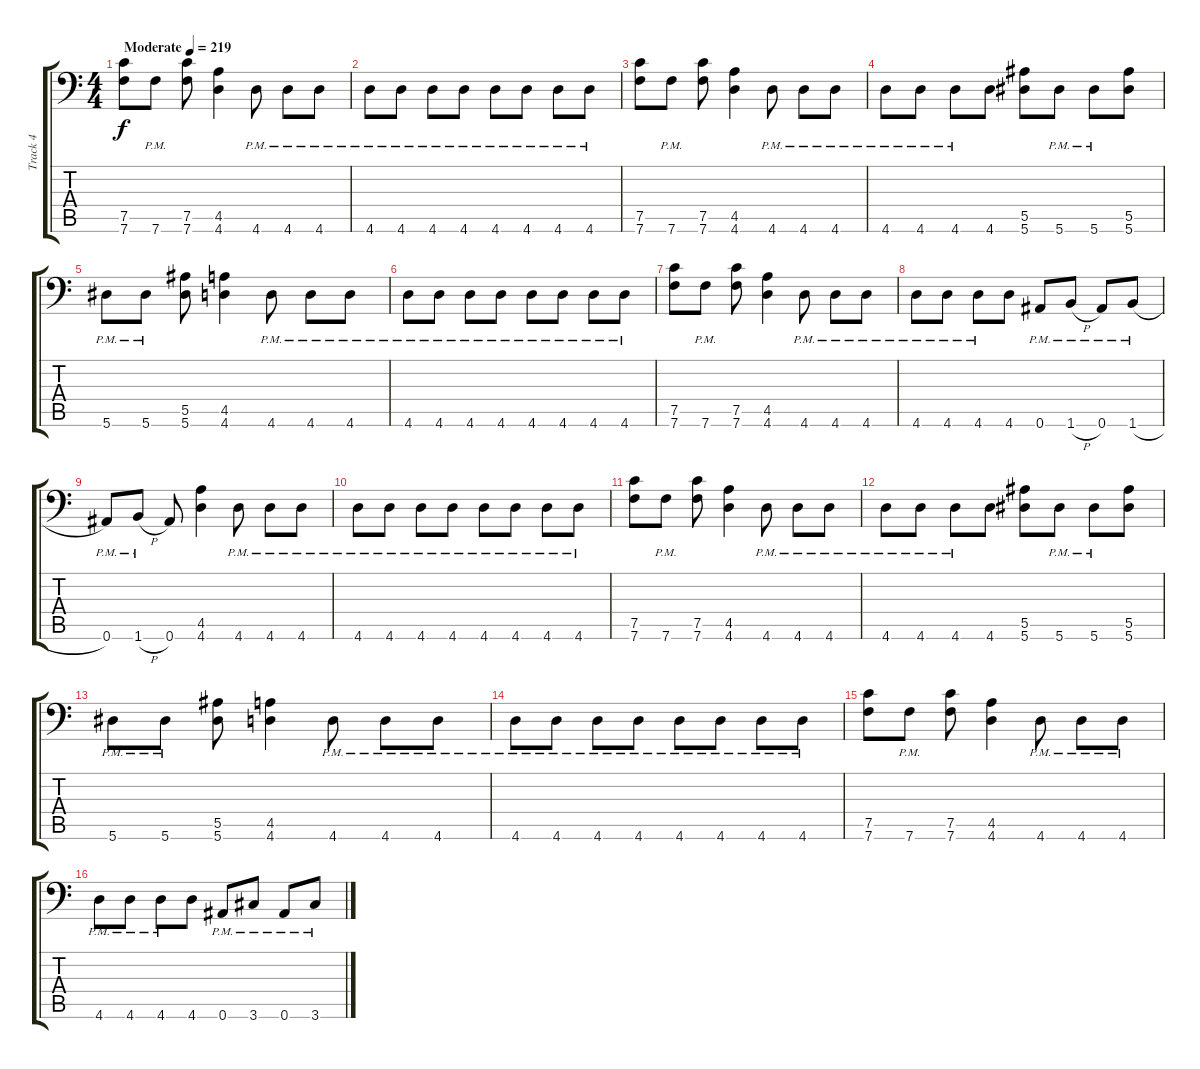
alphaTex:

\track ("Track 4" "Track 4") {instrument electricbassfinger}
\staff {score tabs}
\tuning (C4 G3 Eb3 Bb2 F2 Bb1) {hide}
\ts (4 4)
\tempo (219 "Moderate")
\clef f4
\ks c
(7.5 7.6).8{dy f instrument electricbassfinger} 7.6{pm}.8 (7.5 7.6).8 (4.5 4.6).4 4.6{pm}.8 4.6{pm}.8 4.6{pm}.8 |
4.6{pm}.8 4.6{pm}.8 4.6{pm}.8 4.6{pm}.8 4.6{pm}.8 4.6{pm}.8 4.6{pm}.8 4.6{pm}.8 |
(7.5 7.6).8 7.6{pm}.8 (7.5 7.6).8 (4.5 4.6).4 4.6{pm}.8 4.6{pm}.8 4.6{pm}.8 |
4.6{pm}.8 4.6{pm}.8 4.6{pm}.8 4.6.8 (5.5 5.6).8 5.6{pm}.8 5.6{pm}.8 (5.5 5.6).8 |
5.6{pm}.8 5.6{pm}.8 (5.5 5.6).8 (4.5 4.6).4 4.6{pm}.8 4.6{pm}.8 4.6{pm}.8 |
4.6{pm}.8 4.6{pm}.8 4.6{pm}.8 4.6{pm}.8 4.6{pm}.8 4.6{pm}.8 4.6{pm}.8 4.6{pm}.8 |
(7.5 7.6).8 7.6{pm}.8 (7.5 7.6).8 (4.5 4.6).4 4.6{pm}.8 4.6{pm}.8 4.6{pm}.8 |
4.6{pm}.8 4.6{pm}.8 4.6{pm}.8 4.6.8 0.6{pm}.8 1.6{h pm}.8 0.6{pm}.8 1.6{h pm}.8 |
0.6{pm}.8 1.6{h pm}.8 0.6.8 (4.5 4.6).4 4.6{pm}.8 4.6{pm}.8 4.6{pm}.8 |
4.6{pm}.8 4.6{pm}.8 4.6{pm}.8 4.6{pm}.8 4.6{pm}.8 4.6{pm}.8 4.6{pm}.8 4.6{pm}.8 |
(7.5 7.6).8 7.6{pm}.8 (7.5 7.6).8 (4.5 4.6).4 4.6{pm}.8 4.6{pm}.8 4.6{pm}.8 |
4.6{pm}.8 4.6{pm}.8 4.6{pm}.8 4.6.8 (5.5 5.6).8 5.6{pm}.8 5.6{pm}.8 (5.5 5.6).8 |
5.6{pm}.8 5.6{pm}.8 (5.5 5.6).8 (4.5 4.6).4 4.6{pm}.8 4.6{pm}.8 4.6{pm}.8 |
4.6{pm}.8 4.6{pm}.8 4.6{pm}.8 4.6{pm}.8 4.6{pm}.8 4.6{pm}.8 4.6{pm}.8 4.6{pm}.8 |
(7.5 7.6).8 7.6{pm}.8 (7.5 7.6).8 (4.5 4.6).4 4.6{pm}.8 4.6{pm}.8 4.6{pm}.8 |
4.6{pm}.8 4.6{pm}.8 4.6{pm}.8 4.6.8 0.6{pm}.8 3.6{pm}.8 0.6{pm}.8 3.6{pm}.8
